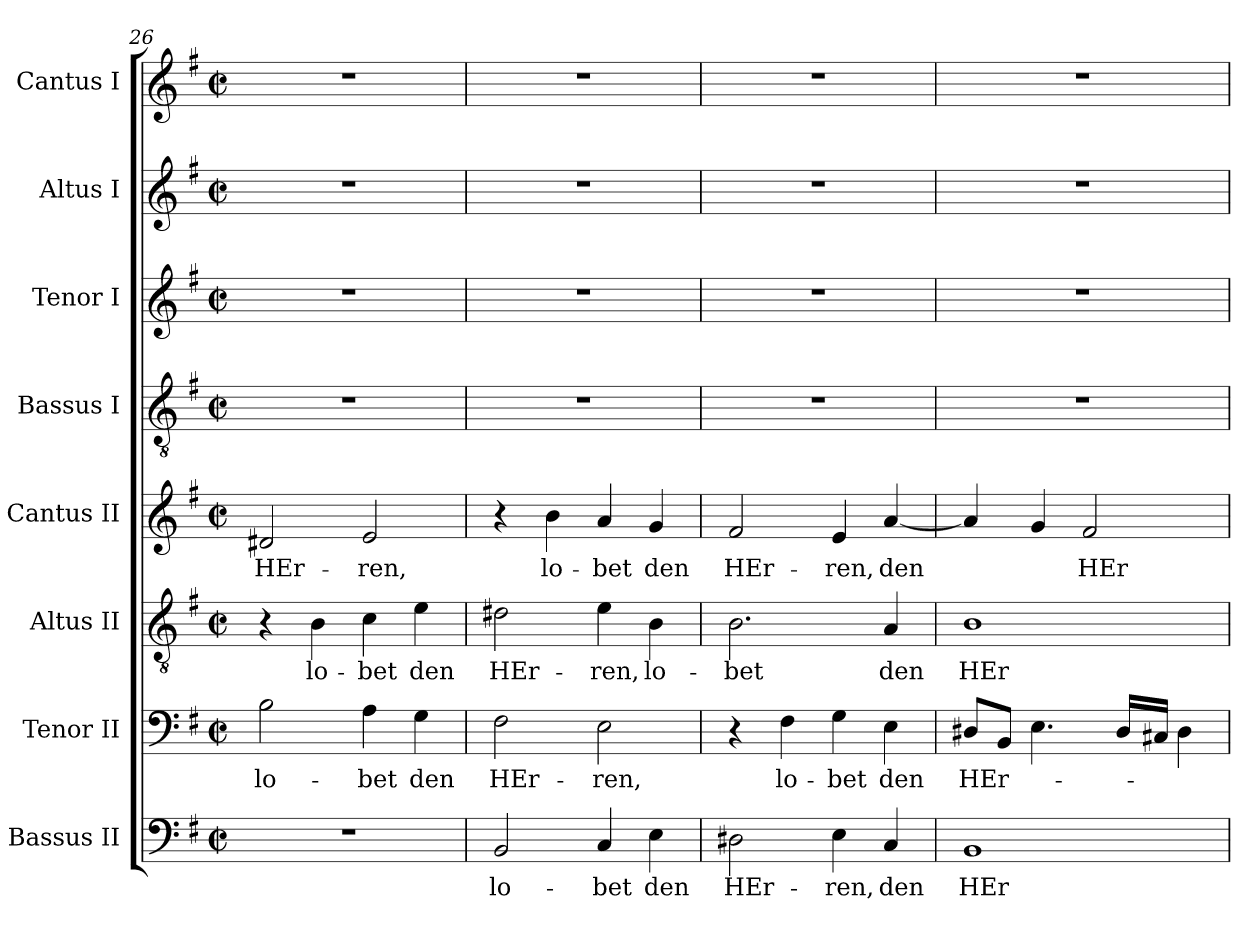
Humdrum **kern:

**kern	**text	**kern	**text	**kern	**text	**kern	**text	**kern	**kern	**kern	**kern
*part8	*part8	*part7	*part7	*part6	*part6	*part5	*part5	*part4	*part3	*part2	*part1
*staff8	*staff8	*staff7	*staff7	*staff6	*staff6	*staff5	*staff5	*staff4	*staff3	*staff2	*staff1
*I"Bassus II	*	*I"Tenor II	*	*I"Altus II	*	*I"Cantus II	*	*I"Bassus I	*I"Tenor I	*I"Altus I	*I"Cantus I
*I'B2	*	*I'T2	*	*I'A2	*	*I'C2	*	*I'B1	*I'T1	*I'A1	*I'C1
*clefF4	*	*clefF4	*	*clefGv2	*	*clefG2	*	*clefGv2	*clefG2	*clefG2	*clefG2
*k[f#]	*	*k[f#]	*	*k[f#]	*	*k[f#]	*	*k[f#]	*k[f#]	*k[f#]	*k[f#]
*G:	*	*G:	*	*G:	*	*G:	*	*G:	*G:	*G:	*G:
*M2/2	*	*M2/2	*	*M2/2	*	*M2/2	*	*M2/2	*M2/2	*M2/2	*M2/2
*met(c|)	*	*met(c|)	*	*met(c|)	*	*met(c|)	*	*met(c|)	*met(c|)	*met(c|)	*met(c|)
=26	=26	=26	=26	=26	=26	=26	=26	=26	=26	=26	=26
!	!	!	!LO:LY:b	!	!	!	!	!	!	!	!
!	!	!	!	!	!	!	!LO:LY:b	!	!	!	!
1r	.	2B\	lo-	4r	.	2d#X/	HEr-	1r	1r	1r	1r
!	!	!	!	!	!LO:LY:b	!	!	!	!	!	!
.	.	.	.	4B\	lo-	.	.	.	.	.	.
!	!	!	!LO:LY:b	!	!	!	!	!	!	!	!
!	!	!	!	!	!LO:LY:b	!	!	!	!	!	!
!	!	!	!	!	!	!	!LO:LY:b	!	!	!	!
.	.	4A\	-bet	4c\	-bet	2e/	-ren,	.	.	.	.
!	!	!	!LO:LY:b	!	!	!	!	!	!	!	!
!	!	!	!	!	!LO:LY:b	!	!	!	!	!	!
.	.	4G\	den	4e\	den	.	.	.	.	.	.
=27	=27	=27	=27	=27	=27	=27	=27	=27	=27	=27	=27
!	!LO:LY:b	!	!	!	!	!	!	!	!	!	!
!	!	!	!LO:LY:b	!	!	!	!	!	!	!	!
!	!	!	!	!	!LO:LY:b	!	!	!	!	!	!
2BB/	lo-	2F#\	HEr-	2d#X\	HEr-	4r	.	1r	1r	1r	1r
!	!	!	!	!	!	!	!LO:LY:b	!	!	!	!
.	.	.	.	.	.	4b\	lo-	.	.	.	.
!	!LO:LY:b	!	!	!	!	!	!	!	!	!	!
!	!	!	!LO:LY:b	!	!	!	!	!	!	!	!
!	!	!	!	!	!LO:LY:b	!	!	!	!	!	!
!	!	!	!	!	!	!	!LO:LY:b	!	!	!	!
4C/	-bet	2E\	-ren,	4e\	-ren,	4a/	-bet	.	.	.	.
!	!LO:LY:b	!	!	!	!	!	!	!	!	!	!
!	!	!	!	!	!LO:LY:b	!	!	!	!	!	!
!	!	!	!	!	!	!	!LO:LY:b	!	!	!	!
4E\	den	.	.	4B\	lo-	4g/	den	.	.	.	.
=28	=28	=28	=28	=28	=28	=28	=28	=28	=28	=28	=28
!	!LO:LY:b	!	!	!	!	!	!	!	!	!	!
!	!	!	!	!	!LO:LY:b	!	!	!	!	!	!
!	!	!	!	!	!	!	!LO:LY:b	!	!	!	!
2D#X\	HEr-	4r	.	2.B\	-bet	2f#/	HEr-	1r	1r	1r	1r
!	!	!	!LO:LY:b	!	!	!	!	!	!	!	!
.	.	4F#\	lo-	.	.	.	.	.	.	.	.
!	!LO:LY:b	!	!	!	!	!	!	!	!	!	!
!	!	!	!LO:LY:b	!	!	!	!	!	!	!	!
!	!	!	!	!	!	!	!LO:LY:b	!	!	!	!
4E\	-ren,	4G\	-bet	.	.	4e/	-ren,	.	.	.	.
!	!LO:LY:b	!	!	!	!	!	!	!	!	!	!
!	!	!	!LO:LY:b	!	!	!	!	!	!	!	!
!	!	!	!	!	!LO:LY:b	!	!	!	!	!	!
!	!	!	!	!	!	!	!LO:LY:b	!	!	!	!
4C/	den	4E\	den	4A/	den	[4a/	den	.	.	.	.
=29	=29	=29	=29	=29	=29	=29	=29	=29	=29	=29	=29
!	!LO:LY:b	!	!	!	!	!	!	!	!	!	!
!	!	!	!LO:LY:b	!	!	!	!	!	!	!	!
!	!	!	!	!	!LO:LY:b	!	!	!	!	!	!
1BB	HEr-	8D#X/L	HEr-	1B	HEr-	4a/]	.	1r	1r	1r	1r
.	.	8BB/J	.	.	.	.	.	.	.	.	.
.	.	4.E\	.	.	.	4g/	.	.	.	.	.
!	!	!	!	!	!	!	!LO:LY:b	!	!	!	!
.	.	.	.	.	.	2f#/	HEr-	.	.	.	.
.	.	16D#/LL	.	.	.	.	.	.	.	.	.
.	.	16C#X/JJ	.	.	.	.	.	.	.	.	.
.	.	4D#\	.	.	.	.	.	.	.	.	.
=	=	=	=	=	=	=	=	=	=	=	=
*-	*-	*-	*-	*-	*-	*-	*-	*-	*-	*-	*-
